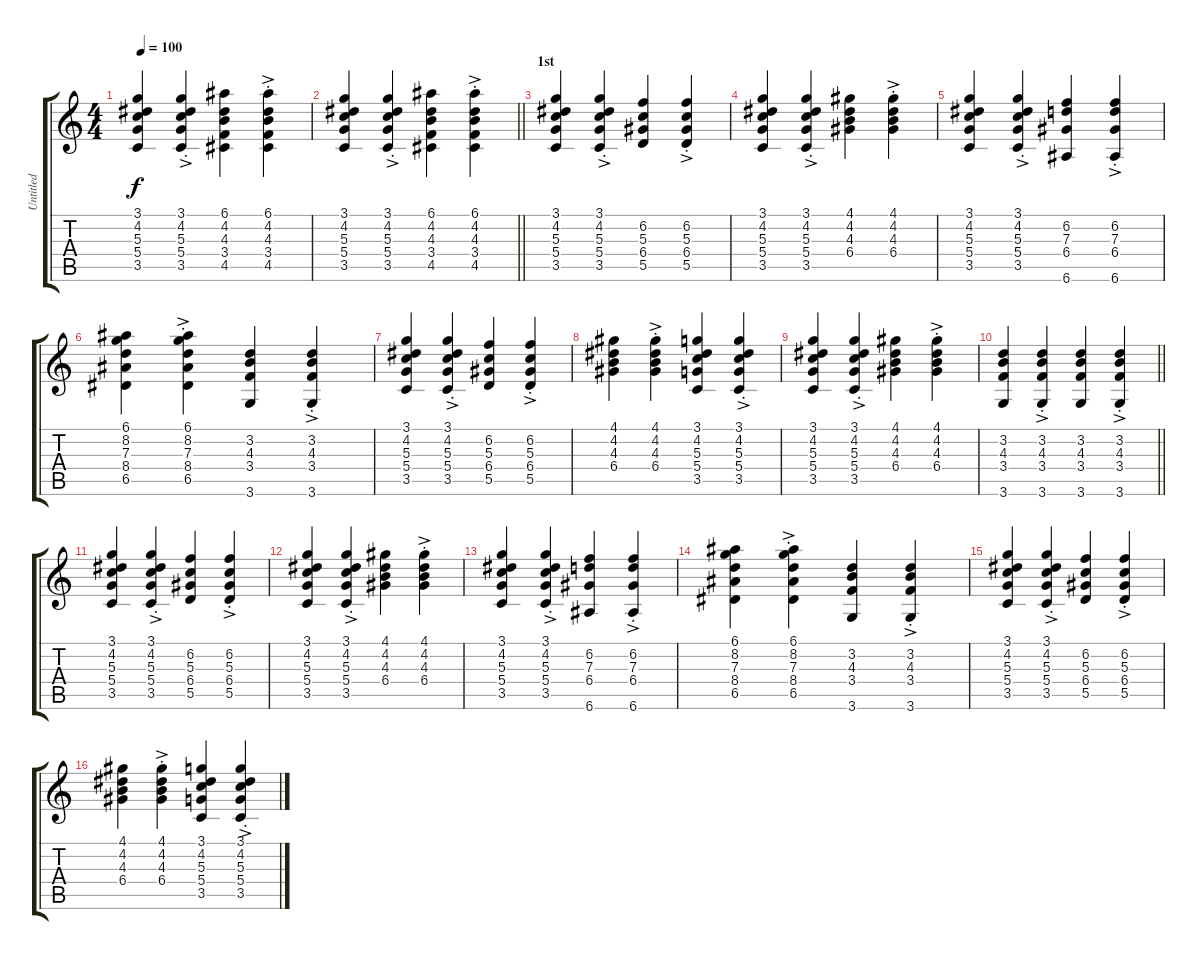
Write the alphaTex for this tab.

\track ("Untitled" "Untitled") {instrument acousticguitarnylon}
\staff {score tabs}
\tuning (E4 B3 G3 D3 A2 E2) {hide}
\ts (4 4)
\tempo 100
\clef g2
\ks c
(3.1 4.2 5.3 5.4 3.5).4{dy f instrument acousticguitarnylon} (3.1{ac st} 4.2{ac st} 5.3{ac st} 5.4{ac st} 3.5{ac st}).4 (6.1 4.2 4.3 3.4 4.5).4 (6.1{ac st} 4.2{ac st} 4.3{ac st} 3.4{ac st} 4.5{ac st}).4 |
\barLineRight lightlight
(3.1 4.2 5.3 5.4 3.5).4 (3.1{ac st} 4.2{ac st} 5.3{ac st} 5.4{ac st} 3.5{ac st}).4 (6.1 4.2 4.3 3.4 4.5).4 (6.1{ac st} 4.2{ac st} 4.3{ac st} 3.4{ac st} 4.5{ac st}).4 |
\section ("" "1st")
(3.1 4.2 5.3 5.4 3.5).4 (3.1{ac st} 4.2{ac st} 5.3{ac st} 5.4{ac st} 3.5{ac st}).4 (6.2 5.3 6.4 5.5).4 (6.2{ac st} 5.3{ac st} 6.4{ac st} 5.5{ac st}).4 |
(3.1 4.2 5.3 5.4 3.5).4 (3.1{ac st} 4.2{ac st} 5.3{ac st} 5.4{ac st} 3.5{ac st}).4 (4.1 4.2 4.3 6.4).4 (4.1{ac st} 4.2{ac st} 4.3{ac st} 6.4{ac st}).4 |
(3.1 4.2 5.3 5.4 3.5).4 (3.1{ac st} 4.2{ac st} 5.3{ac st} 5.4{ac st} 3.5{ac st}).4 (6.2 7.3 6.4 6.6).4 (6.2{ac st} 7.3{ac st} 6.4{ac st} 6.6{ac st}).4 |
(6.1 8.2 7.3 8.4 6.5).4 (6.1{ac st} 8.2{ac st} 7.3{ac st} 8.4{ac st} 6.5{ac st}).4 (3.2 4.3 3.4 3.6).4 (3.2{ac st} 4.3{ac st} 3.4{ac st} 3.6{ac st}).4 |
(3.1 4.2 5.3 5.4 3.5).4 (3.1{ac st} 4.2{ac st} 5.3{ac st} 5.4{ac st} 3.5{ac st}).4 (6.2 5.3 6.4 5.5).4 (6.2{ac st} 5.3{ac st} 6.4{ac st} 5.5{ac st}).4 |
(4.1 4.2 4.3 6.4).4 (4.1{ac st} 4.2{ac st} 4.3{ac st} 6.4{ac st}).4 (3.1 4.2 5.3 5.4 3.5).4 (3.1{ac st} 4.2{ac st} 5.3{ac st} 5.4{ac st} 3.5{ac st}).4 |
(3.1 4.2 5.3 5.4 3.5).4 (3.1{ac st} 4.2{ac st} 5.3{ac st} 5.4{ac st} 3.5{ac st}).4 (4.1 4.2 4.3 6.4).4 (4.1{ac st} 4.2{ac st} 4.3{ac st} 6.4{ac st}).4 |
\barLineRight lightlight
(3.2 4.3 3.4 3.6).4 (3.2{ac st} 4.3{ac st} 3.4{ac st} 3.6{ac st}).4 (3.2 4.3 3.4 3.6).4 (3.2{ac st} 4.3{ac st} 3.4{ac st} 3.6{ac st}).4 |
(3.1 4.2 5.3 5.4 3.5).4 (3.1{ac st} 4.2{ac st} 5.3{ac st} 5.4{ac st} 3.5{ac st}).4 (6.2 5.3 6.4 5.5).4 (6.2{ac st} 5.3{ac st} 6.4{ac st} 5.5{ac st}).4 |
(3.1 4.2 5.3 5.4 3.5).4 (3.1{ac st} 4.2{ac st} 5.3{ac st} 5.4{ac st} 3.5{ac st}).4 (4.1 4.2 4.3 6.4).4 (4.1{ac st} 4.2{ac st} 4.3{ac st} 6.4{ac st}).4 |
(3.1 4.2 5.3 5.4 3.5).4 (3.1{ac st} 4.2{ac st} 5.3{ac st} 5.4{ac st} 3.5{ac st}).4 (6.2 7.3 6.4 6.6).4 (6.2{ac st} 7.3{ac st} 6.4{ac st} 6.6{ac st}).4 |
(6.1 8.2 7.3 8.4 6.5).4 (6.1{ac st} 8.2{ac st} 7.3{ac st} 8.4{ac st} 6.5{ac st}).4 (3.2 4.3 3.4 3.6).4 (3.2{ac st} 4.3{ac st} 3.4{ac st} 3.6{ac st}).4 |
(3.1 4.2 5.3 5.4 3.5).4 (3.1{ac st} 4.2{ac st} 5.3{ac st} 5.4{ac st} 3.5{ac st}).4 (6.2 5.3 6.4 5.5).4 (6.2{ac st} 5.3{ac st} 6.4{ac st} 5.5{ac st}).4 |
(4.1 4.2 4.3 6.4).4 (4.1{ac st} 4.2{ac st} 4.3{ac st} 6.4{ac st}).4 (3.1 4.2 5.3 5.4 3.5).4 (3.1{ac st} 4.2{ac st} 5.3{ac st} 5.4{ac st} 3.5{ac st}).4
